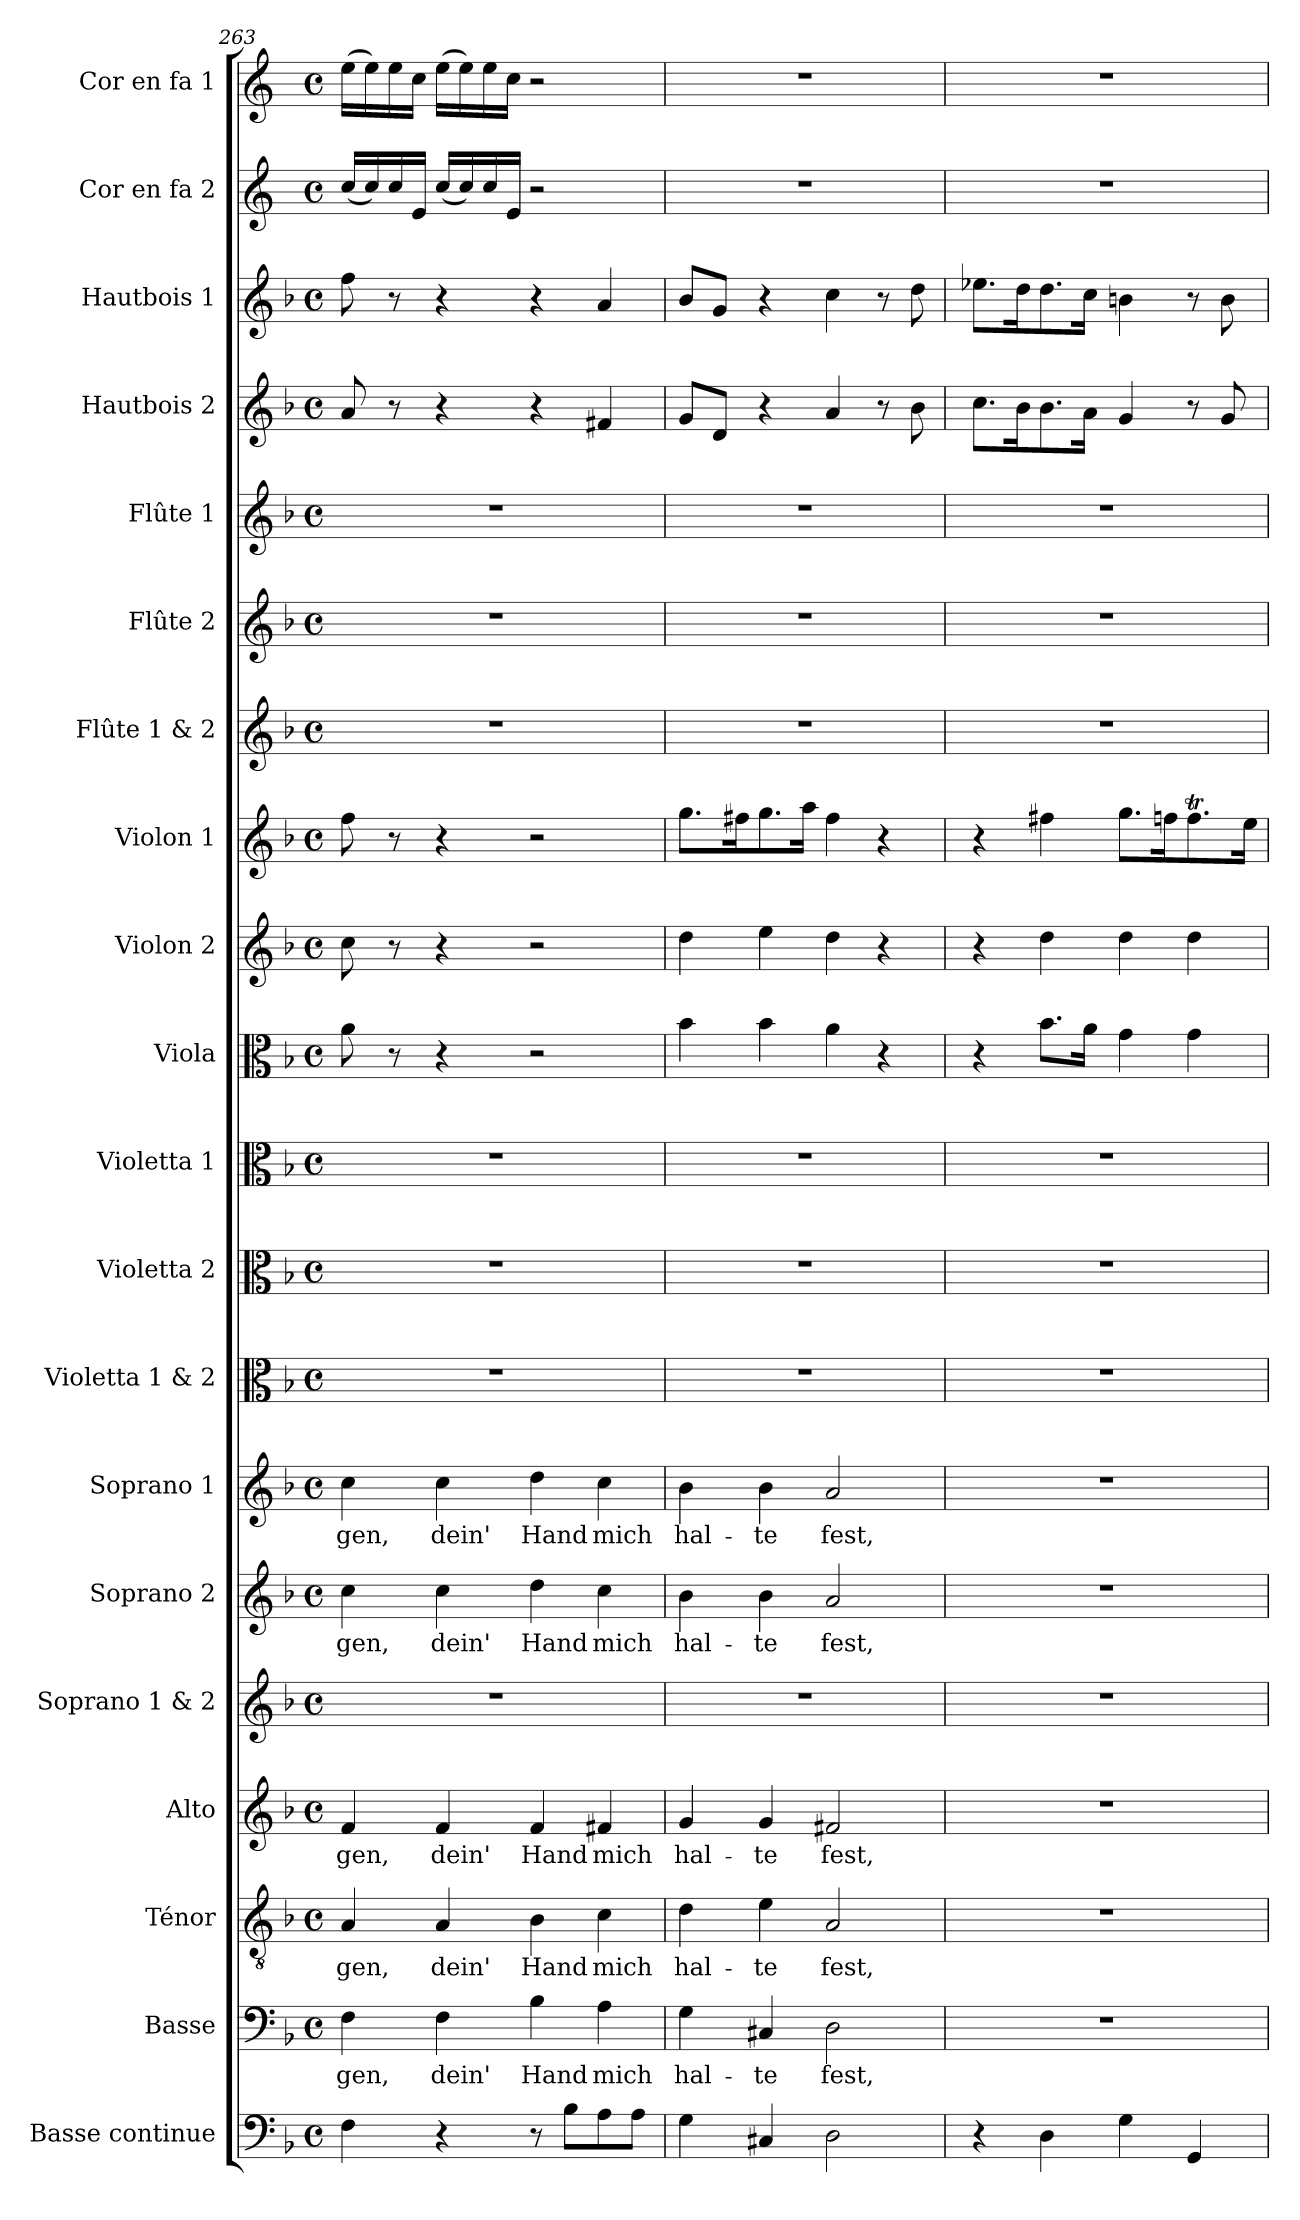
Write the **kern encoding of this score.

**kern	**kern	**text	**kern	**text	**kern	**text	**kern	**kern	**text	**kern	**text	**kern	**kern	**kern	**kern	**kern	**kern	**kern	**kern	**kern	**kern	**kern	**kern	**kern
*part20	*part19	*part19	*part18	*part18	*part17	*part17	*part16	*part15	*part15	*part14	*part14	*part13	*part12	*part11	*part10	*part9	*part8	*part7	*part6	*part5	*part4	*part3	*part2	*part1
*staff20	*staff19	*staff19	*staff18	*staff18	*staff17	*staff17	*staff16	*staff15	*staff15	*staff14	*staff14	*staff13	*staff12	*staff11	*staff10	*staff9	*staff8	*staff7	*staff6	*staff5	*staff4	*staff3	*staff2	*staff1
*I"Basse continue	*I"Basse	*	*I"Ténor	*	*I"Alto	*	*I"Soprano 1 & 2	*I"Soprano 2	*	*I"Soprano 1	*	*I"Violetta 1 & 2	*I"Violetta 2	*I"Violetta 1	*I"Viola	*I"Violon 2	*I"Violon 1	*I"Flûte 1 & 2	*I"Flûte 2	*I"Flûte 1	*I"Hautbois 2	*I"Hautbois 1	*I"Cor en fa 2	*I"Cor en fa 1
*I'BC	*I'Bas	*	*I'T	*	*I'A	*	*	*I'S 2	*	*I'S 1	*	*	*I'Vta 2	*I'Vta 1	*I'Vla	*I'Vln 2	*I'Vln 1	*	*I'Fl 2	*I'Fl 1	*I'Hb 2	*I'Hb 1	*I'Cor 2	*I'Cor 1
*clefF4	*clefF4	*	*clefGv2	*	*clefG2	*	*clefG2	*clefG2	*	*clefG2	*	*clefC3	*clefC3	*clefC3	*clefC3	*clefG2	*clefG2	*clefG2	*clefG2	*clefG2	*clefG2	*clefG2	*clefG2	*clefG2
*ITrd7c12	*	*	*	*	*	*	*	*	*	*	*	*	*	*	*	*	*	*	*	*	*	*	*ITrd4c7	*ITrd4c7
*k[b-]	*k[b-]	*	*k[b-]	*	*k[b-]	*	*k[b-]	*k[b-]	*	*k[b-]	*	*k[b-]	*k[b-]	*k[b-]	*k[b-]	*k[b-]	*k[b-]	*k[b-]	*k[b-]	*k[b-]	*k[b-]	*k[b-]	*k[b-]	*k[b-]
*F:	*F:	*	*F:	*	*F:	*	*F:	*F:	*	*F:	*	*F:	*F:	*F:	*F:	*F:	*F:	*F:	*F:	*F:	*F:	*F:	*F:	*F:
*M4/4	*M4/4	*	*M4/4	*	*M4/4	*	*M4/4	*M4/4	*	*M4/4	*	*M4/4	*M4/4	*M4/4	*M4/4	*M4/4	*M4/4	*M4/4	*M4/4	*M4/4	*M4/4	*M4/4	*M4/4	*M4/4
*met(c)	*met(c)	*	*met(c)	*	*met(c)	*	*met(c)	*met(c)	*	*met(c)	*	*met(c)	*met(c)	*met(c)	*met(c)	*met(c)	*met(c)	*met(c)	*met(c)	*met(c)	*met(c)	*met(c)	*met(c)	*met(c)
=263	=263	=263	=263	=263	=263	=263	=263	=263	=263	=263	=263	=263	=263	=263	=263	=263	=263	=263	=263	=263	=263	=263	=263	=263
!	!	!LO:LY:b	!	!	!	!	!	!	!	!	!	!	!	!	!	!	!	!	!	!	!	!	!	!
!	!	!	!	!LO:LY:b	!	!	!	!	!	!	!	!	!	!	!	!	!	!	!	!	!	!	!	!
!	!	!	!	!	!	!LO:LY:b	!	!	!	!	!	!	!	!	!	!	!	!	!	!	!	!	!	!
!	!	!	!	!	!	!	!	!	!LO:LY:b	!	!	!	!	!	!	!	!	!	!	!	!	!	!	!
!	!	!	!	!	!	!	!	!	!	!	!LO:LY:b	!	!	!	!	!	!	!	!	!	!	!	!	!
4FF\	4F\	-gen,	4A/	-gen,	4f/	-gen,	1r	4cc\	-gen,	4cc\	-gen,	1r	1r	1r	8a!\	8cc!\	8ff\	1r	1r	1r	8a/	8ff\	(<16f/LL	(>16a\LL
.	.	.	.	.	.	.	.	.	.	.	.	.	.	.	.	.	.	.	.	.	.	.	16f/)	16a\)
.	.	.	.	.	.	.	.	.	.	.	.	.	.	.	8r	8r	8r	.	.	.	8r	8r	16f/	16a\
.	.	.	.	.	.	.	.	.	.	.	.	.	.	.	.	.	.	.	.	.	.	.	16A/JJ	16f\JJ
!	!	!LO:LY:b	!	!	!	!	!	!	!	!	!	!	!	!	!	!	!	!	!	!	!	!	!	!
!	!	!	!	!LO:LY:b	!	!	!	!	!	!	!	!	!	!	!	!	!	!	!	!	!	!	!	!
!	!	!	!	!	!	!LO:LY:b	!	!	!	!	!	!	!	!	!	!	!	!	!	!	!	!	!	!
!	!	!	!	!	!	!	!	!	!LO:LY:b	!	!	!	!	!	!	!	!	!	!	!	!	!	!	!
!	!	!	!	!	!	!	!	!	!	!	!LO:LY:b	!	!	!	!	!	!	!	!	!	!	!	!	!
4r	4F\	dein'	4A/	dein'	4f/	dein'	.	4cc\	dein'	4cc\	dein'	.	.	.	4r	4r	4r	.	.	.	4r	4r	(<16f/LL	(>16a\LL
.	.	.	.	.	.	.	.	.	.	.	.	.	.	.	.	.	.	.	.	.	.	.	16f/)	16a\)
.	.	.	.	.	.	.	.	.	.	.	.	.	.	.	.	.	.	.	.	.	.	.	16f/	16a\
.	.	.	.	.	.	.	.	.	.	.	.	.	.	.	.	.	.	.	.	.	.	.	16A/JJ	16f\JJ
!	!	!LO:LY:b	!	!	!	!	!	!	!	!	!	!	!	!	!	!	!	!	!	!	!	!	!	!
!	!	!	!	!LO:LY:b	!	!	!	!	!	!	!	!	!	!	!	!	!	!	!	!	!	!	!	!
!	!	!	!	!	!	!LO:LY:b	!	!	!	!	!	!	!	!	!	!	!	!	!	!	!	!	!	!
!	!	!	!	!	!	!	!	!	!LO:LY:b	!	!	!	!	!	!	!	!	!	!	!	!	!	!	!
!	!	!	!	!	!	!	!	!	!	!	!LO:LY:b	!	!	!	!	!	!	!	!	!	!	!	!	!
8r	4B-\	Hand	4B-\	Hand	4f/	Hand	.	4dd\	Hand	4dd\	Hand	.	.	.	2r	2r	2r	.	.	.	4r	4r	2r	2r
8BB-\L	.	.	.	.	.	.	.	.	.	.	.	.	.	.	.	.	.	.	.	.	.	.	.	.
!	!	!LO:LY:b	!	!	!	!	!	!	!	!	!	!	!	!	!	!	!	!	!	!	!	!	!	!
!	!	!	!	!LO:LY:b	!	!	!	!	!	!	!	!	!	!	!	!	!	!	!	!	!	!	!	!
!	!	!	!	!	!	!LO:LY:b	!	!	!	!	!	!	!	!	!	!	!	!	!	!	!	!	!	!
!	!	!	!	!	!	!	!	!	!LO:LY:b	!	!	!	!	!	!	!	!	!	!	!	!	!	!	!
!	!	!	!	!	!	!	!	!	!	!	!LO:LY:b	!	!	!	!	!	!	!	!	!	!	!	!	!
8AA\	4A\	mich	4c\	mich	4f#X/	mich	.	4cc\	mich	4cc\	mich	.	.	.	.	.	.	.	.	.	4f#X/	4a/	.	.
8AA\J	.	.	.	.	.	.	.	.	.	.	.	.	.	.	.	.	.	.	.	.	.	.	.	.
=264	=264	=264	=264	=264	=264	=264	=264	=264	=264	=264	=264	=264	=264	=264	=264	=264	=264	=264	=264	=264	=264	=264	=264	=264
!	!	!LO:LY:b	!	!	!	!	!	!	!	!	!	!	!	!	!	!	!	!	!	!	!	!	!	!
!	!	!	!	!LO:LY:b	!	!	!	!	!	!	!	!	!	!	!	!	!	!	!	!	!	!	!	!
!	!	!	!	!	!	!LO:LY:b	!	!	!	!	!	!	!	!	!	!	!	!	!	!	!	!	!	!
!	!	!	!	!	!	!	!	!	!LO:LY:b	!	!	!	!	!	!	!	!	!	!	!	!	!	!	!
!	!	!	!	!	!	!	!	!	!	!	!LO:LY:b	!	!	!	!	!	!	!	!	!	!	!	!	!
4GG\	4G\	hal-	4d\	hal-	4g/	hal-	1r	4b-\	hal-	4b-\	hal-	1r	1r	1r	4b-\	4dd\	8.gg\L	1r	1r	1r	8g/L	8b-/L	1r	1r
.	.	.	.	.	.	.	.	.	.	.	.	.	.	.	.	.	.	.	.	.	8d/J	8g/J	.	.
.	.	.	.	.	.	.	.	.	.	.	.	.	.	.	.	.	16ff#X\k	.	.	.	.	.	.	.
!	!	!LO:LY:b	!	!	!	!	!	!	!	!	!	!	!	!	!	!	!	!	!	!	!	!	!	!
!	!	!	!	!LO:LY:b	!	!	!	!	!	!	!	!	!	!	!	!	!	!	!	!	!	!	!	!
!	!	!	!	!	!	!LO:LY:b	!	!	!	!	!	!	!	!	!	!	!	!	!	!	!	!	!	!
!	!	!	!	!	!	!	!	!	!LO:LY:b	!	!	!	!	!	!	!	!	!	!	!	!	!	!	!
!	!	!	!	!	!	!	!	!	!	!	!LO:LY:b	!	!	!	!	!	!	!	!	!	!	!	!	!
4CC#X/	4C#X/	-te	4e\	-te	4g/	-te	.	4b-\	-te	4b-\	-te	.	.	.	4b-\	4ee\	8.gg\	.	.	.	4r	4r	.	.
.	.	.	.	.	.	.	.	.	.	.	.	.	.	.	.	.	16aa\Jk	.	.	.	.	.	.	.
!	!	!LO:LY:b	!	!	!	!	!	!	!	!	!	!	!	!	!	!	!	!	!	!	!	!	!	!
!	!	!	!	!LO:LY:b	!	!	!	!	!	!	!	!	!	!	!	!	!	!	!	!	!	!	!	!
!	!	!	!	!	!	!LO:LY:b	!	!	!	!	!	!	!	!	!	!	!	!	!	!	!	!	!	!
!	!	!	!	!	!	!	!	!	!LO:LY:b	!	!	!	!	!	!	!	!	!	!	!	!	!	!	!
!	!	!	!	!	!	!	!	!	!	!	!LO:LY:b	!	!	!	!	!	!	!	!	!	!	!	!	!
2DD\	2D\	fest,	2A/	fest,	2f#X/	fest,	.	2a/	fest,	2a/	fest,	.	.	.	4a\	4dd\	4ff#\	.	.	.	4a/	4cc\	.	.
.	.	.	.	.	.	.	.	.	.	.	.	.	.	.	4r	4r	4r	.	.	.	8r	8r	.	.
.	.	.	.	.	.	.	.	.	.	.	.	.	.	.	.	.	.	.	.	.	8b-\	8dd\	.	.
=265	=265	=265	=265	=265	=265	=265	=265	=265	=265	=265	=265	=265	=265	=265	=265	=265	=265	=265	=265	=265	=265	=265	=265	=265
4r	1r	.	1r	.	1r	.	1r	1r	.	1r	.	1r	1r	1r	4r	4r	4r	1r	1r	1r	8.cc\L	8.ee-X\L	1r	1r
.	.	.	.	.	.	.	.	.	.	.	.	.	.	.	.	.	.	.	.	.	16b-\k	16dd\k	.	.
4DD\	.	.	.	.	.	.	.	.	.	.	.	.	.	.	8.b-\L	4dd\	4ff#X\	.	.	.	8.b-\	8.dd\	.	.
.	.	.	.	.	.	.	.	.	.	.	.	.	.	.	16a\Jk	.	.	.	.	.	16a\Jk	16cc\Jk	.	.
4GG\	.	.	.	.	.	.	.	.	.	.	.	.	.	.	4g\	4dd\	8.gg\L	.	.	.	4g/	4bn\	.	.
.	.	.	.	.	.	.	.	.	.	.	.	.	.	.	.	.	16ffn\k	.	.	.	.	.	.	.
4GGG/	.	.	.	.	.	.	.	.	.	.	.	.	.	.	4g\	4dd\	8.ffT\	.	.	.	8r	8r	.	.
.	.	.	.	.	.	.	.	.	.	.	.	.	.	.	.	.	.	.	.	.	8g/	8b\	.	.
.	.	.	.	.	.	.	.	.	.	.	.	.	.	.	.	.	16ee\Jk	.	.	.	.	.	.	.
=	=	=	=	=	=	=	=	=	=	=	=	=	=	=	=	=	=	=	=	=	=	=	=	=
*-	*-	*-	*-	*-	*-	*-	*-	*-	*-	*-	*-	*-	*-	*-	*-	*-	*-	*-	*-	*-	*-	*-	*-	*-
